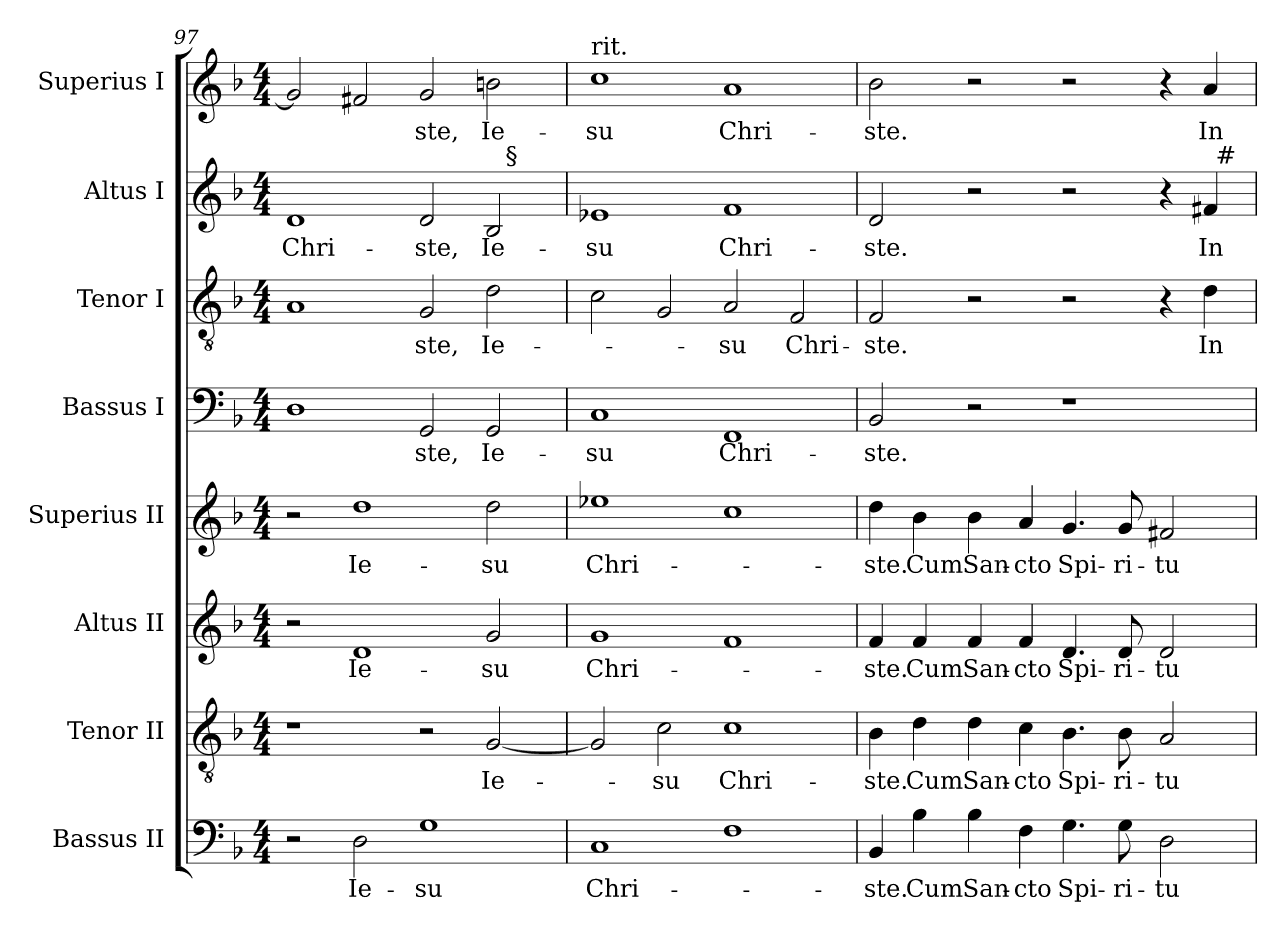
**kern	**text	**kern	**text	**kern	**text	**kern	**text	**kern	**text	**kern	**text	**kern	**text	**kern	**text
*part8	*part8	*part7	*part7	*part6	*part6	*part5	*part5	*part4	*part4	*part3	*part3	*part2	*part2	*part1	*part1
*staff8	*staff8	*staff7	*staff7	*staff6	*staff6	*staff5	*staff5	*staff4	*staff4	*staff3	*staff3	*staff2	*staff2	*staff1	*staff1
*I"Bassus II	*	*I"Tenor II	*	*I"Altus II	*	*I"Superius II	*	*I"Bassus I	*	*I"Tenor I	*	*I"Altus I	*	*I"Superius I	*
*I'B.	*	*I'T.	*	*I'A.	*	*I'S.	*	*I'B.	*	*I'T.	*	*I'A.	*	*I'S.	*
!!LO:LB:g=z
*clefF4	*	*clefGv2	*	*clefG2	*	*clefG2	*	*clefF4	*	*clefGv2	*	*clefG2	*	*clefG2	*
*	*	*ITrd7c12	*	*	*	*	*	*	*	*ITrd7c12	*	*	*	*	*
*k[b-]	*	*k[b-]	*	*k[b-]	*	*k[b-]	*	*k[b-]	*	*k[b-]	*	*k[b-]	*	*k[b-]	*
*d:	*	*d:	*	*d:	*	*d:	*	*d:	*	*d:	*	*d:	*	*d:	*
*M4/4	*	*M4/4	*	*M4/4	*	*M4/4	*	*M4/4	*	*M4/4	*	*M4/4	*	*M4/4	*
=97	=97	=97	=97	=97	=97	=97	=97	=97	=97	=97	=97	=97	=97	=97	=97
!	!	!	!	!	!	!	!	!	!	!	!	!	!LO:LY:b	!	!
*	*	*	*	*	*	*	*	*	*	*	*	*^	*	*	*
2r	.	1r	.	2r	.	2r	.	1D	.	1AA	.	1d	1ryy	Chri-	2g/]	.
!	!LO:LY:b	!	!	!	!LO:LY:b	!	!LO:LY:b	!	!	!	!	!	!	!	!	!
2D\	Ie-	.	.	1d	Ie-	1dd	Ie-	.	.	.	.	.	.	.	2f#X/	.
!	!LO:LY:b	!	!	!	!	!	!	!	!LO:LY:b	!	!LO:LY:b	!	!	!LO:LY:b	!	!LO:LY:b
1G	-su	2r	.	.	.	.	.	2GG/	-ste,	2GG/	-ste,	2d/	2ryy	-ste,	2g/	-ste,
!	!	!	!LO:LY:b	!	!LO:LY:b	!	!LO:LY:b	!	!LO:LY:b	!	!LO:LY:b	!	!	!LO:LY:b	!	!LO:LY:b
.	.	[<2GG/	Ie-	2g/	-su	2dd\	-su	2GG/	Ie-	2D\	Ie-	2B-/	16ryy	Ie-	2bn\	Ie-
!	!	!	!	!	!	!	!	!	!	!	!	!	!LO:TX:a:t=§	!	!	!
.	.	.	.	.	.	.	.	.	.	.	.	.	4..ryy	.	.	.
=98	=98	=98	=98	=98	=98	=98	=98	=98	=98	=98	=98	=98	=98	=98	=98	=98
!	!	!	!	!	!	!	!	!	!	!	!	!	!	!	!LO:TX:a:t=rit.	!
!	!LO:LY:b	!	!	!	!LO:LY:b	!	!LO:LY:b	!	!LO:LY:b	!	!	!	!	!LO:LY:b	!	!LO:LY:b
*	*	*	*	*	*	*	*	*	*	*	*	*v	*v	*	*	*
1C	Chri-	2GG/]	.	1g	Chri-	1ee-X	Chri-	1C	-su	2C\	.	1e-X	-su	1cc	-su
!	!	!	!LO:LY:b	!	!	!	!	!	!	!	!	!	!	!	!
.	.	2C\	-su	.	.	.	.	.	.	2GG/	.	.	.	.	.
!	!	!	!LO:LY:b	!	!	!	!	!	!LO:LY:b	!	!LO:LY:b	!	!LO:LY:b	!	!LO:LY:b
1F	.	1C	Chri-	1f	.	1cc	.	1FF	Chri-	2AA/	-su	1f	Chri-	1a	Chri-
!	!	!	!	!	!	!	!	!	!	!	!LO:LY:b	!	!	!	!
.	.	.	.	.	.	.	.	.	.	2FF/	Chri-	.	.	.	.
=99	=99	=99	=99	=99	=99	=99	=99	=99	=99	=99	=99	=99	=99	=99	=99
!	!LO:LY:b	!	!LO:LY:b	!	!LO:LY:b	!	!LO:LY:b	!	!LO:LY:b	!	!LO:LY:b	!	!LO:LY:b	!	!LO:LY:b
*	*	*	*	*	*	*	*	*	*	*	*	*^	*	*	*
4BB-/	-ste.	4BB-\	-ste.	4f/	-ste.	4dd\	-ste.	2BB-/	-ste.	2FF/	-ste.	2d/	1ryy	-ste.	2b-\	-ste.
!	!LO:LY:b	!	!LO:LY:b	!	!LO:LY:b	!	!LO:LY:b	!	!	!	!	!	!	!	!	!
4B-\	Cum	4D\	Cum	4f/	Cum	4b-\	Cum	.	.	.	.	.	.	.	.	.
!	!LO:LY:b	!	!LO:LY:b	!	!LO:LY:b	!	!LO:LY:b	!	!	!	!	!	!	!	!	!
4B-\	San-	4D\	San-	4f/	San-	4b-\	San-	2r	.	2r	.	2r	.	.	2r	.
!	!LO:LY:b	!	!LO:LY:b	!	!LO:LY:b	!	!LO:LY:b	!	!	!	!	!	!	!	!	!
4F\	-cto	4C\	-cto	4f/	-cto	4a/	-cto	.	.	.	.	.	.	.	.	.
!	!LO:LY:b	!	!LO:LY:b	!	!LO:LY:b	!	!LO:LY:b	!	!	!	!	!	!	!	!	!
4.G\	Spi-	4.BB-\	Spi-	4.d/	Spi-	4.g/	Spi-	1r	.	2r	.	2r	2ryy	.	2r	.
!	!LO:LY:b	!	!LO:LY:b	!	!LO:LY:b	!	!LO:LY:b	!	!	!	!	!	!	!	!	!
8G\	-ri-	8BB-\	-ri-	8d/	-ri-	8g/	-ri-	.	.	.	.	.	.	.	.	.
!	!LO:LY:b	!	!LO:LY:b	!	!LO:LY:b	!	!LO:LY:b	!	!	!	!	!	!	!	!	!
2D\	-tu	2AA/	-tu	2d/	-tu	2f#X/	-tu	.	.	4r	.	4r	4ryy	.	4r	.
!	!	!	!	!	!	!	!	!	!	!	!LO:LY:b	!	!	!LO:LY:b	!	!LO:LY:b
.	.	.	.	.	.	.	.	.	.	4D\	In	4f#/	32ryy	In	4a/	In
!	!	!	!	!	!	!	!	!	!	!	!	!	!LO:TX:a:t=#	!	!	!
.	.	.	.	.	.	.	.	.	.	.	.	.	8..ryy	.	.	.
*	*	*	*	*	*	*	*	*	*	*	*	*v	*v	*	*	*
=	=	=	=	=	=	=	=	=	=	=	=	=	=	=	=
*-	*-	*-	*-	*-	*-	*-	*-	*-	*-	*-	*-	*-	*-	*-	*-
